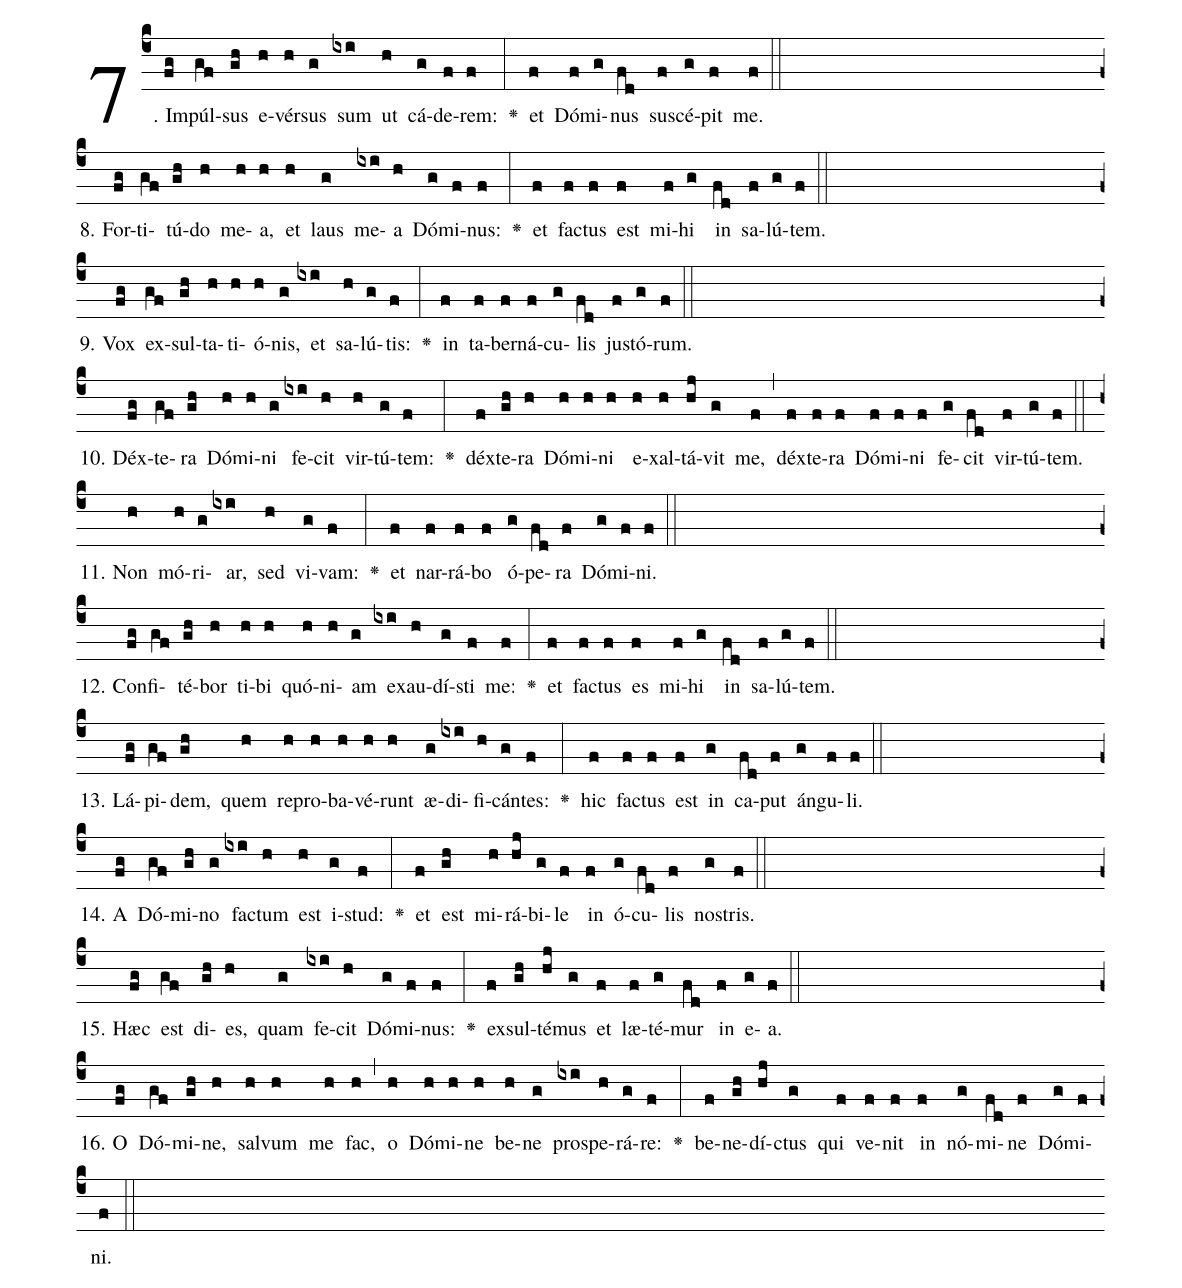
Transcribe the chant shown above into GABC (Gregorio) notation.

%%
(c4)7. Im(fg)púl(gf)sus(gh) e(h)vér(h)sus(g) sum(ixi) ut(h) cá(g)de(f)rem:(f) <v>\greheightstar</v>(:) et(f) Dó(f)mi(g)nus(fd) su(f)scé(g)pit(f) me.(f) (::Z)

8. For(fg)ti(gf)tú(gh)do(h) me(h)a,(h) et(h) laus(g) me(ixi)a(h) Dó(g)mi(f)nus:(f) <v>\greheightstar</v>(:) et(f) fa(f)ctus(f) est(f) mi(f)hi(g) in(fd) sa(f)lú(g)tem.(f) (::Z)

9. Vox(fg) ex(gf)sul(gh)ta(h)ti(h)ó(h)nis,(g) et(ixi) sa(h)lú(g)tis:(f) <v>\greheightstar</v>(:) in(f) ta(f)ber(f)ná(f)cu(g)lis(fd) ju(f)stó(g)rum.(f) (::Z)

10. Déx(fg)te(gf)ra(gh) Dó(h)mi(h)ni(g) fe(ixi)cit(h) vir(h)tú(g)tem:(f) <v>\greheightstar</v>(:) déx(f)te(gh)ra(h) Dó(h)mi(h)ni(h) e(h)xal(h)tá(hj)vit(g) me,(f) (,) déx(f)te(f)ra(f) Dó(f)mi(f)ni(f) fe(g)cit(fd) vir(f)tú(g)tem.(f) (::Z)

11. Non(h) mó(h)ri(g)ar,(ixi) sed(h) vi(g)vam:(f) <v>\greheightstar</v>(:) et(f) nar(f)rá(f)bo(f) ó(g)pe(fd)ra(f) Dó(g)mi(f)ni.(f) (::Z)

12. Con(fg)fi(gf)té(gh)bor(h) ti(h)bi(h) quó(h)ni(h)am(g) e(ixi)xau(h)dí(g)sti(f) me:(f) <v>\greheightstar</v>(:) et(f) fa(f)ctus(f) es(f) mi(f)hi(g) in(fd) sa(f)lú(g)tem.(f) (::Z)

13. Lá(fg)pi(gf)dem,(gh) quem(h) re(h)pro(h)ba(h)vé(h)runt(h) æ(g)di(ixi)fi(h)cán(g)tes:(f) <v>\greheightstar</v>(:) hic(f) fa(f)ctus(f) est(f) in(g) ca(fd)put(f) án(g)gu(f)li.(f) (::Z)

14. A(fg) Dó(gf)mi(gh)no(g) fa(ixi)ctum(h) est(h) i(g)stud:(f) <v>\greheightstar</v>(:) et(f) est(gh) mi(h)rá(hj)bi(g)le(f) in(f) ó(g)cu(fd)lis(f) no(g)stris.(f) (::Z)

15. Hæc(fg) est(gf) di(gh)es,(h) quam(g) fe(ixi)cit(h) Dó(g)mi(f)nus:(f) <v>\greheightstar</v>(:) ex(f)sul(gh)té(hj)mus(g) et(f) læ(f)té(g)mur(fd) in(f) e(g)a.(f) (::Z)

16. O(fg) Dó(gf)mi(gh)ne,(h) sal(h)vum(h) me(h) fac,(h) (,) o(h) Dó(h)mi(h)ne(h) be(h)ne(g) pro(ixi)spe(h)rá(g)re:(f) <v>\greheightstar</v>(:) be(f)ne(gh)dí(hj)ctus(g) qui(f) ve(f)nit(f) in(f) nó(g)mi(fd)ne(f) Dó(g)mi(f)ni.(f) (::)
